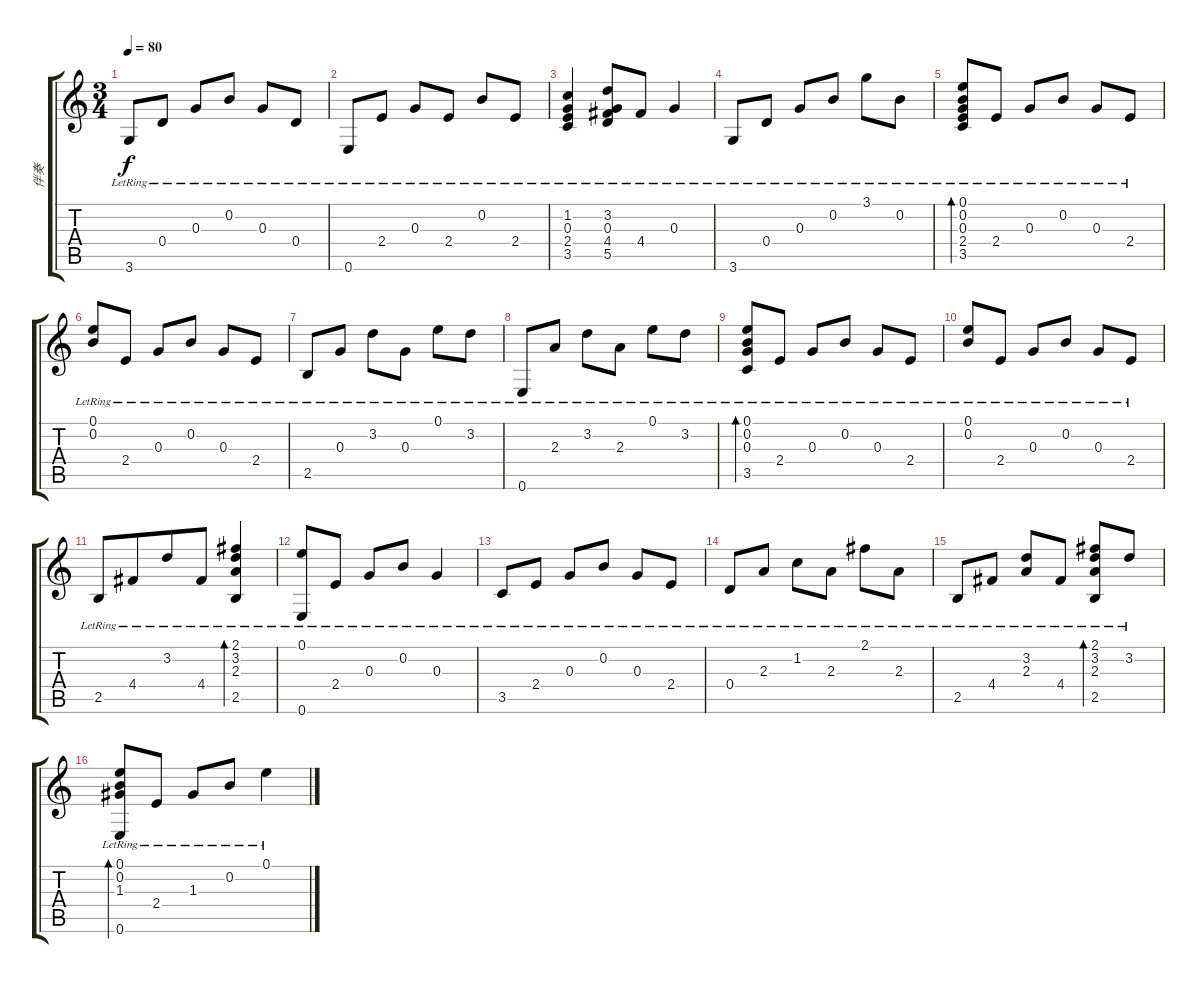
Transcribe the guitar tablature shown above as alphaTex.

\track ("伴奏" "伴奏") {instrument acousticguitarsteel}
\staff {score tabs}
\tuning (E4 B3 G3 D3 A2 E2) {hide}
\ts (3 4)
\tempo 80
\clef g2
\ks c
3.6{lr}.8{dy f} 0.4{lr}.8 0.3{lr}.8 0.2{lr}.8 0.3{lr}.8 0.4{lr}.8 |
0.6{lr}.8 2.4{lr}.8 0.3{lr}.8 2.4{lr}.8 0.2{lr}.8 2.4{lr}.8 |
(1.2{lr} 0.3{lr} 2.4{lr} 3.5{lr}).4 (3.2{lr} 0.3{lr} 4.4{lr} 5.5{lr}).8{beam merge} 4.4{lr}.8 0.3{lr}.4 |
3.6{lr}.8 0.4{lr}.8 0.3{lr}.8 0.2{lr}.8 3.1{lr}.8 0.2{lr}.8 |
(0.1{lr} 0.2{lr} 0.3{lr} 2.4{lr} 3.5{lr}).8{bd 240} 2.4{lr}.8 0.3{lr}.8 0.2{lr}.8 0.3{lr}.8 2.4{lr}.8 |
(0.1{lr} 0.2{lr}).8 2.4{lr}.8 0.3{lr}.8 0.2{lr}.8 0.3{lr}.8 2.4{lr}.8 |
2.5{lr}.8 0.3{lr}.8 3.2{lr}.8 0.3{lr}.8 0.1{lr}.8 3.2{lr}.8 |
0.6{lr}.8 2.3{lr}.8 3.2{lr}.8 2.3{lr}.8 0.1{lr}.8 3.2{lr}.8 |
(0.1{lr} 0.2{lr} 0.3{lr} 3.5{lr}).8{bd 240} 2.4{lr}.8 0.3{lr}.8 0.2{lr}.8 0.3{lr}.8 2.4{lr}.8 |
(0.1{lr} 0.2{lr}).8 2.4{lr}.8 0.3{lr}.8 0.2{lr}.8 0.3{lr}.8 2.4{lr}.8 |
2.5{lr}.8 4.4{lr}.8{beam merge} 3.2{lr}.8 4.4{lr}.8 (2.1{lr} 3.2{lr} 2.3{lr} 2.5{lr}).4{bd 120} |
(0.1{lr} 0.6{lr}).8 2.4{lr}.8 0.3{lr}.8 0.2{lr}.8 0.3{lr}.4 |
3.5{lr}.8 2.4{lr}.8 0.3{lr}.8 0.2{lr}.8 0.3{lr}.8 2.4{lr}.8 |
0.4{lr}.8 2.3{lr}.8 1.2{lr}.8 2.3{lr}.8 2.1{lr}.8 2.3{lr}.8 |
2.5{lr}.8 4.4{lr}.8 (3.2{lr} 2.3{lr}).8 4.4{lr}.8 (2.1{lr} 3.2{lr} 2.3{lr} 2.5{lr}).8{bd 240} 3.2{lr}.8 |
(0.1{lr} 0.2{lr} 1.3{lr} 0.6{lr}).8{bd 60} 2.4{lr}.8 1.3{lr}.8 0.2{lr}.8 0.1{lr}.4
